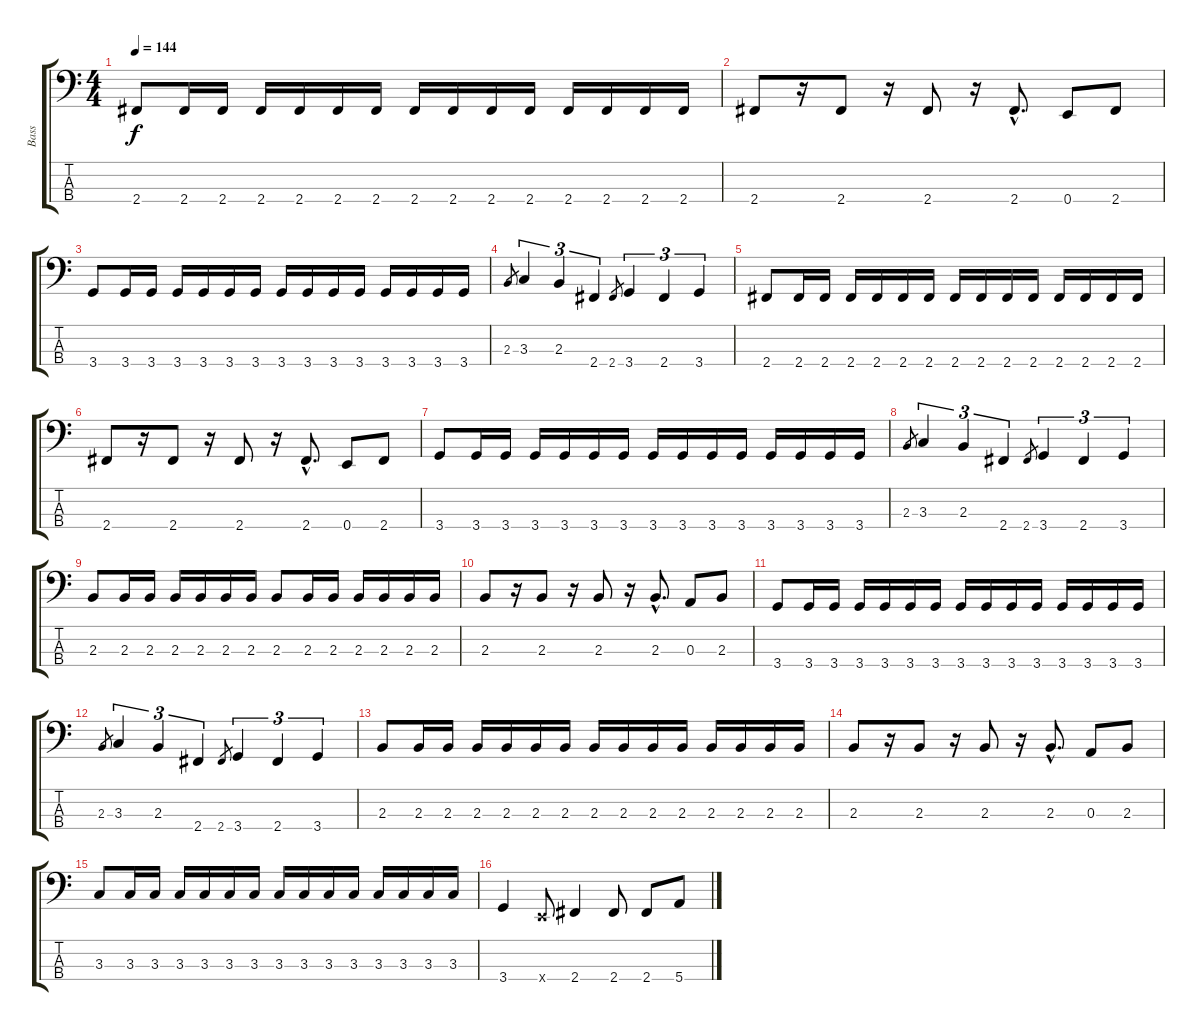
\track ("Bass" "Bass") {instrument electricbasspick}
\staff {score tabs}
\tuning (G2 D2 A1 E1) {hide}
\ts (4 4)
\tempo 144
\clef f4
\ks c
2.4.8{dy f} 2.4.16 2.4.16 2.4.16 2.4.16 2.4.16 2.4.16 2.4.16 2.4.16 2.4.16 2.4.16 2.4.16 2.4.16 2.4.16 2.4.16 |
2.4.8 r.16 2.4.8 r.16 2.4.8 r.16 2.4{hac}.8{d} 0.4.8 2.4.8 |
3.4.8 3.4.16 3.4.16 3.4.16 3.4.16 3.4.16 3.4.16 3.4.16 3.4.16 3.4.16 3.4.16 3.4.16 3.4.16 3.4.16 3.4.16 |
2.3.8{gr} 3.3.4{tu (3 2)} 2.3.4{tu (3 2)} 2.4.4{tu (3 2)} 2.4.8{gr} 3.4.4{tu (3 2)} 2.4.4{tu (3 2)} 3.4.4{tu (3 2)} |
2.4.8 2.4.16 2.4.16 2.4.16 2.4.16 2.4.16 2.4.16 2.4.16 2.4.16 2.4.16 2.4.16 2.4.16 2.4.16 2.4.16 2.4.16 |
2.4.8 r.16 2.4.8 r.16 2.4.8 r.16 2.4{hac}.8{d} 0.4.8 2.4.8 |
3.4.8 3.4.16 3.4.16 3.4.16 3.4.16 3.4.16 3.4.16 3.4.16 3.4.16 3.4.16 3.4.16 3.4.16 3.4.16 3.4.16 3.4.16 |
2.3.8{gr} 3.3.4{tu (3 2)} 2.3.4{tu (3 2)} 2.4.4{tu (3 2)} 2.4.8{gr} 3.4.4{tu (3 2)} 2.4.4{tu (3 2)} 3.4.4{tu (3 2)} |
2.3.8 2.3.16 2.3.16 2.3.16 2.3.16 2.3.16 2.3.16 2.3.8 2.3.16 2.3.16 2.3.16 2.3.16 2.3.16 2.3.16 |
2.3.8 r.16 2.3.8 r.16 2.3.8 r.16 2.3{hac}.8{d} 0.3.8 2.3.8 |
3.4.8 3.4.16 3.4.16 3.4.16 3.4.16 3.4.16 3.4.16 3.4.16 3.4.16 3.4.16 3.4.16 3.4.16 3.4.16 3.4.16 3.4.16 |
2.3.8{gr} 3.3.4{tu (3 2)} 2.3.4{tu (3 2)} 2.4.4{tu (3 2)} 2.4.8{gr} 3.4.4{tu (3 2)} 2.4.4{tu (3 2)} 3.4.4{tu (3 2)} |
2.3.8 2.3.16 2.3.16 2.3.16 2.3.16 2.3.16 2.3.16 2.3.16 2.3.16 2.3.16 2.3.16 2.3.16 2.3.16 2.3.16 2.3.16 |
2.3.8 r.16 2.3.8 r.16 2.3.8 r.16 2.3{hac}.8{d} 0.3.8 2.3.8 |
3.3.8 3.3.16 3.3.16 3.3.16 3.3.16 3.3.16 3.3.16 3.3.16 3.3.16 3.3.16 3.3.16 3.3.16 3.3.16 3.3.16 3.3.16 |
3.4.4 0.4{x}.8 2.4.4 2.4.8 2.4.8 5.4.8
